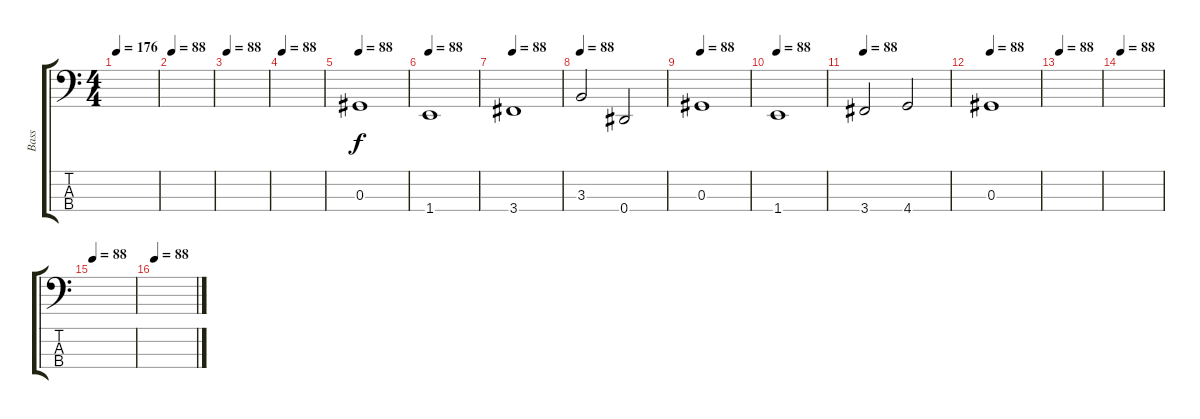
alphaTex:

\track ("Bass" "Bass") {instrument electricbassfinger}
\staff {score tabs}
\tuning (Gb2 Db2 Ab1 Eb1) {hide}
\ts (4 4)
\tempo 176
\tempo 88
\tempo 176
\clef f4
\ks c
|
\tempo 88
|
\tempo 88
|
\tempo 88
|
\tempo 88
0.3.1{instrument tremolostrings} |
\tempo 88
1.4.1 |
\tempo 88
3.4.1 |
\tempo 88
3.3.2 0.4.2 |
\tempo 88
0.3.1 |
\tempo 88
1.4.1 |
\tempo 88
3.4.2 4.4.2 |
\tempo 88
0.3.1 |
\tempo 88
|
\tempo 88
|
\tempo 88
|
\tempo 88
